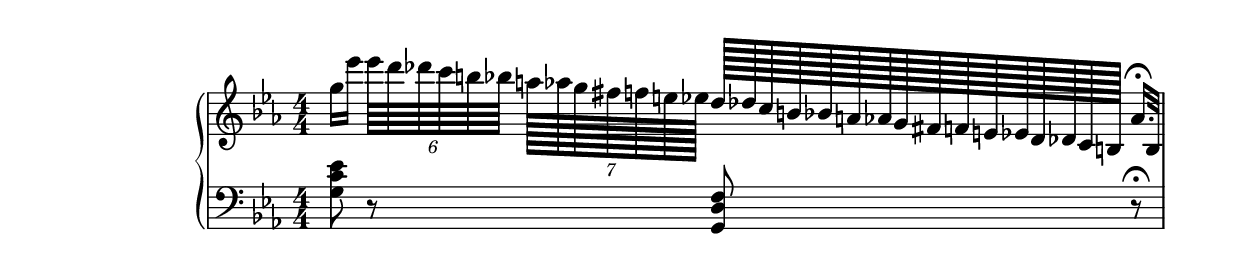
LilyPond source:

\version "2.24.0"
\include "../figure-preamble.ly"

{
	\new GrandStaff <<
		\new Staff \relative c''' {
			\key c \minor
			\numericTimeSignature
			\time 4/4
			\clef treble

			\partial 2 {
				g16 [ ees' ] \tuplet 6/4 { ees64 [ d des c b bes ] } \tuplet 7/8 { a128 [ aes g fis f e ees ] }
				d [ des c b bes a aes g fis f e ees d des c b ] aes'16.\fermata b,32
			} |
		}
		\new Staff \relative c' {
			\key c \minor
			\numericTimeSignature
			\time 4/4
			\clef bass

			\partial 2 {
			    <g c ees>8 r <f d g,>8*1/2 s16 r8\fermata
			} |
		}
	>>
}
